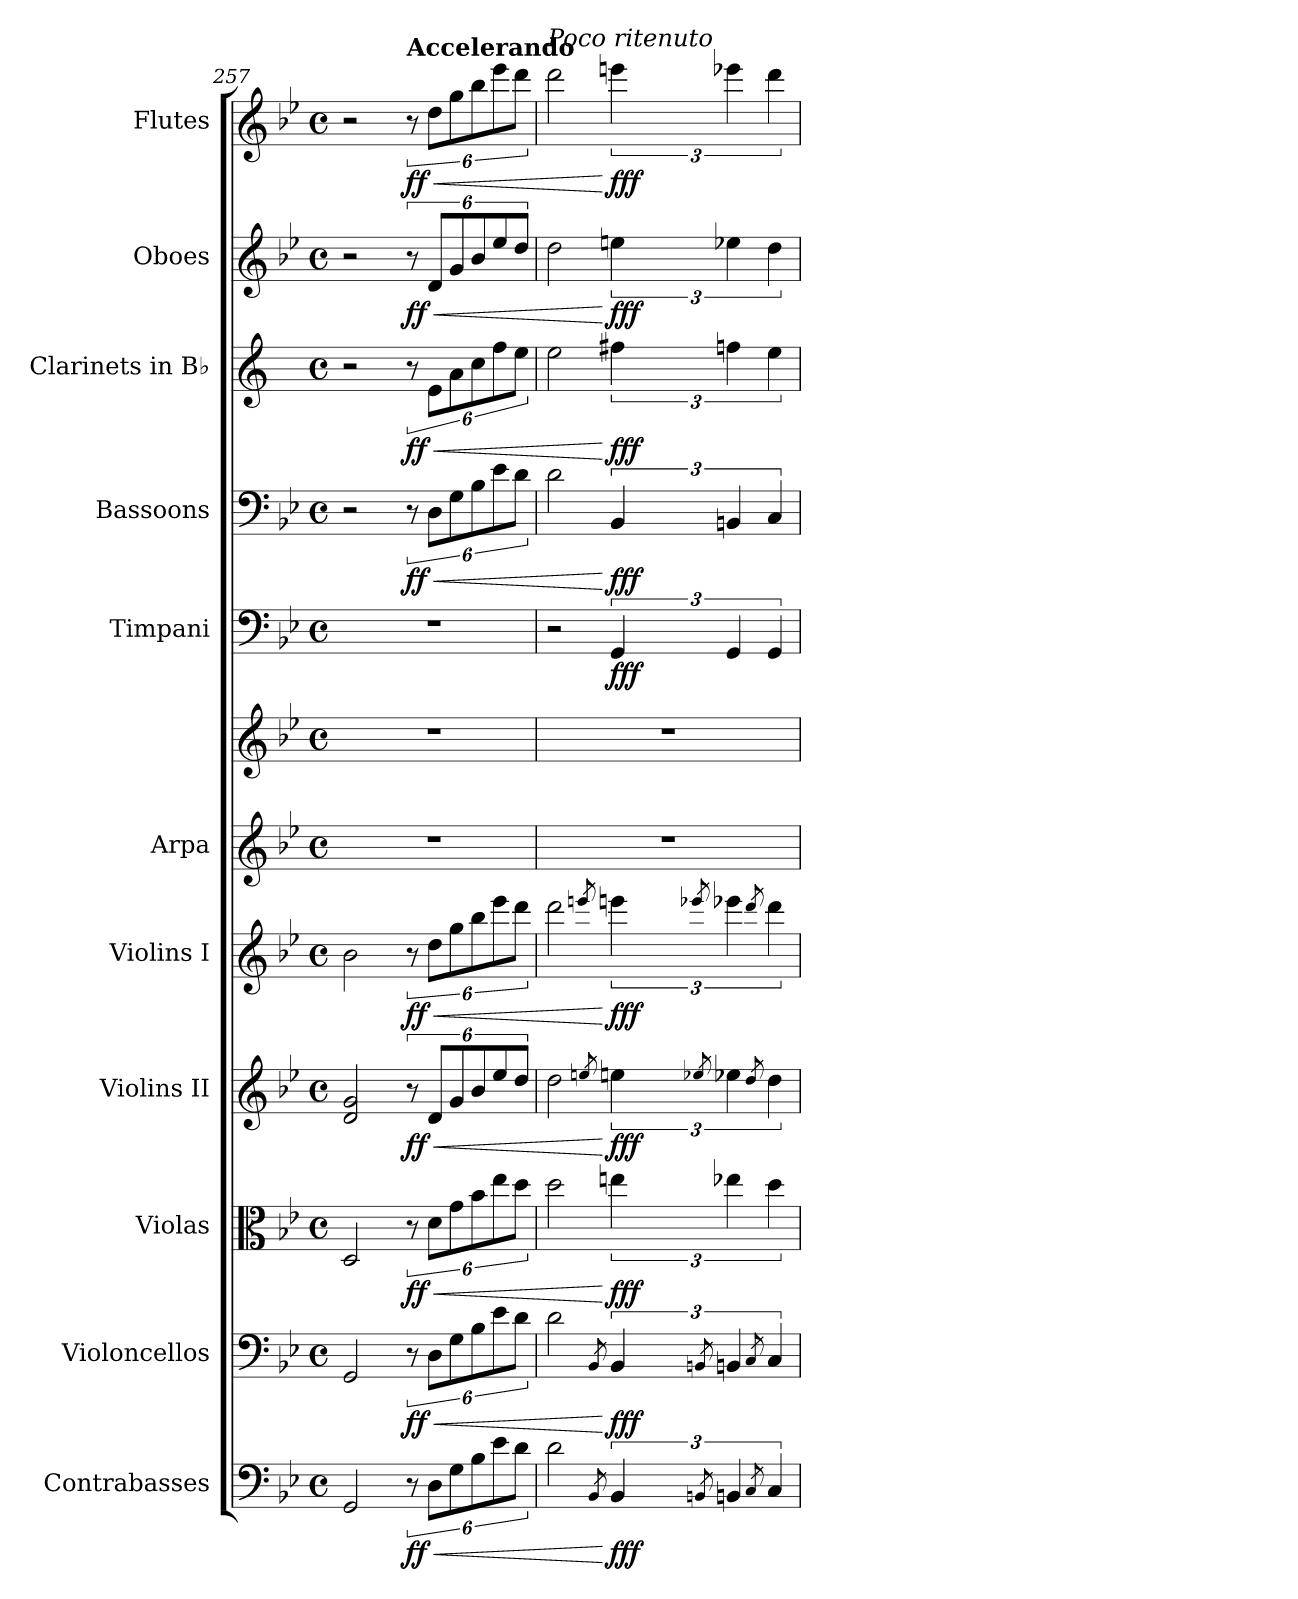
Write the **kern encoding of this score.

**kern	**dynam	**kern	**dynam	**kern	**dynam	**kern	**dynam	**kern	**dynam	**kern	**kern	**kern	**dynam	**kern	**dynam	**kern	**dynam	**kern	**dynam	**kern	**dynam
*part11	*part11	*part10	*part10	*part9	*part9	*part8	*part8	*part7	*part7	*part6	*part6	*part5	*part5	*part4	*part4	*part3	*part3	*part2	*part2	*part1	*part1
*staff12	*staff12	*staff11	*staff11	*staff10	*staff10	*staff9	*staff9	*staff8	*staff8	*staff7	*staff6	*staff5	*staff5	*staff4	*staff4	*staff3	*staff3	*staff2	*staff2	*staff1	*staff1
*I"Contrabasses	*	*I"Violoncellos	*	*I"Violas	*	*I"Violins II	*	*I"Violins I	*	*I"Arpa	*	*I"Timpani	*	*I"Bassoons	*	*I"Clarinets in B♭	*	*I"Oboes	*	*I"Flutes	*
*I'Cb.	*	*I'Vc.	*	*I'Vla.	*	*I'Vln. II	*	*I'Vln. I	*	*I'Arp.	*	*I'Timp.	*	*I'Bsn.	*	*	*	*I'Ob.	*	*I'Fl.	*
*clefF4	*	*clefF4	*	*clefC3	*	*clefG2	*	*clefG2	*	*clefG2	*clefG2	*clefF4	*	*clefF4	*	*clefG2	*	*clefG2	*	*clefG2	*
*ITrd7c12	*	*	*	*	*	*	*	*	*	*	*	*	*	*	*	*ITrd1c2	*	*	*	*	*
*k[b-e-]	*	*k[b-e-]	*	*k[b-e-]	*	*k[b-e-]	*	*k[b-e-]	*	*k[b-e-]	*k[b-e-]	*k[b-e-]	*	*k[b-e-]	*	*k[b-e-]	*	*k[b-e-]	*	*k[b-e-]	*
*M4/4	*	*M4/4	*	*M4/4	*	*M4/4	*	*M4/4	*	*M4/4	*M4/4	*M4/4	*	*M4/4	*	*M4/4	*	*M4/4	*	*M4/4	*
*met(c)	*	*met(c)	*	*met(c)	*	*met(c)	*	*met(c)	*	*met(c)	*met(c)	*met(c)	*	*met(c)	*	*met(c)	*	*met(c)	*	*met(c)	*
=257	=257	=257	=257	=257	=257	=257	=257	=257	=257	=257	=257	=257	=257	=257	=257	=257	=257	=257	=257	=257	=257
2GGG/	.	2GG/	.	2D/	.	2d/ 2g/	.	2b-\	.	1r	1r	1r	.	2r	.	2r	.	2r	.	2r	.
!	!	!	!	!	!	!	!	!	!	!	!	!	!	!	!	!	!	!	!	!LO:TX:a:B:t=Accelerando	!
!	!LO:HP:b	!	!LO:HP:b	!	!LO:HP:b	!	!LO:HP:b	!	!LO:HP:b	!	!	!	!	!	!LO:HP:b	!	!LO:HP:b	!	!LO:HP:b	!	!LO:HP:b
!	!LO:DY:n=1:b	!	!LO:DY:n=1:b	!	!LO:DY:n=1:b	!	!LO:DY:n=1:b	!	!LO:DY:n=1:b	!	!	!	!	!	!LO:DY:n=1:b	!	!LO:DY:n=1:b	!	!LO:DY:n=1:b	!	!LO:DY:n=1:b
12r	< ff	12r	< ff	12r	< ff	12r	< ff	12r	< ff	.	.	.	.	12r	< ff	12r	< ff	12r	< ff	12r	< ff
12DD\L	.	12D\L	.	12d\L	.	12d/L	.	12dd\L	.	.	.	.	.	12D\L	.	12d\L	.	12d/L	.	12dd\L	.
12GG\	.	12G\	.	12g\	.	12g/	.	12gg\	.	.	.	.	.	12G\	.	12g\	.	12g/	.	12gg\	.
12BB-\	.	12B-\	.	12b-\	.	12b-/	.	12bb-\	.	.	.	.	.	12B-\	.	12b-\	.	12b-/	.	12bb-\	.
12E-\	.	12e-\	.	12ee-\	.	12ee-/	.	12eee-\	.	.	.	.	.	12e-\	.	12ee-\	.	12ee-/	.	12eee-\	.
12D\J	.	12d\J	.	12dd\J	.	12dd/J	.	12ddd\J	.	.	.	.	.	12d\J	.	12dd\J	.	12dd/J	.	12ddd\J	.
=258	=258	=258	=258	=258	=258	=258	=258	=258	=258	=258	=258	=258	=258	=258	=258	=258	=258	=258	=258	=258	=258
!	!	!	!	!	!	!	!	!	!	!	!	!	!	!	!	!	!	!	!	!LO:TX:a:i:t=Poco ritenuto	!
2D\	.	2d\	.	2dd\	.	2dd\	.	2ddd\	.	1r	1r	2r	.	2d\	.	2dd\	.	2dd\	.	2ddd\	.
8qBBB-/	.	8qBB-/	.	.	.	8qeen/	.	8qeeen/	.	.	.	.	.	.	.	.	.	.	.	.	.
!	!LO:DY:n=1:b	!	!LO:DY:n=1:b	!	!LO:DY:n=1:b	!	!LO:DY:n=1:b	!	!LO:DY:n=1:b	!	!	!	!LO:DY:b	!	!LO:DY:n=1:b	!	!LO:DY:n=1:b	!	!LO:DY:n=1:b	!	!LO:DY:n=1:b
6BBB-/	[ fff	6BB-/	[ fff	6een\	[ fff	6ee\	[ fff	6eee\	[ fff	.	.	6GG/	fff	6BB-/	[ fff	6een\	[ fff	6een\	[ fff	6eeen\	[ fff
*	*	*	*	*	*	*	*	*	*	*	*	*	*	*	*	*	*	*	*	*MM70	*
8qBBBn/	.	8qBBn/	.	.	.	8qee-X/	.	8qeee-X/	.	.	.	.	.	.	.	.	.	.	.	.	.
6BBB/	.	6BB/	.	6ee-X\	.	6ee-\	.	6eee-\	.	.	.	6GG/	.	6BBn/	.	6ee-X\	.	6ee-X\	.	6eee-X\	.
*	*	*	*	*	*	*	*	*	*	*	*	*	*	*	*	*	*	*	*	*MM70	*
8qCC/	.	8qC/	.	.	.	8qdd/	.	8qddd/	.	.	.	.	.	.	.	.	.	.	.	.	.
6CC/	.	6C/	.	6dd\	.	6dd\	.	6ddd\	.	.	.	6GG/	.	6C/	.	6dd\	.	6dd\	.	6ddd\	.
=	=	=	=	=	=	=	=	=	=	=	=	=	=	=	=	=	=	=	=	=	=
*-	*-	*-	*-	*-	*-	*-	*-	*-	*-	*-	*-	*-	*-	*-	*-	*-	*-	*-	*-	*-	*-
